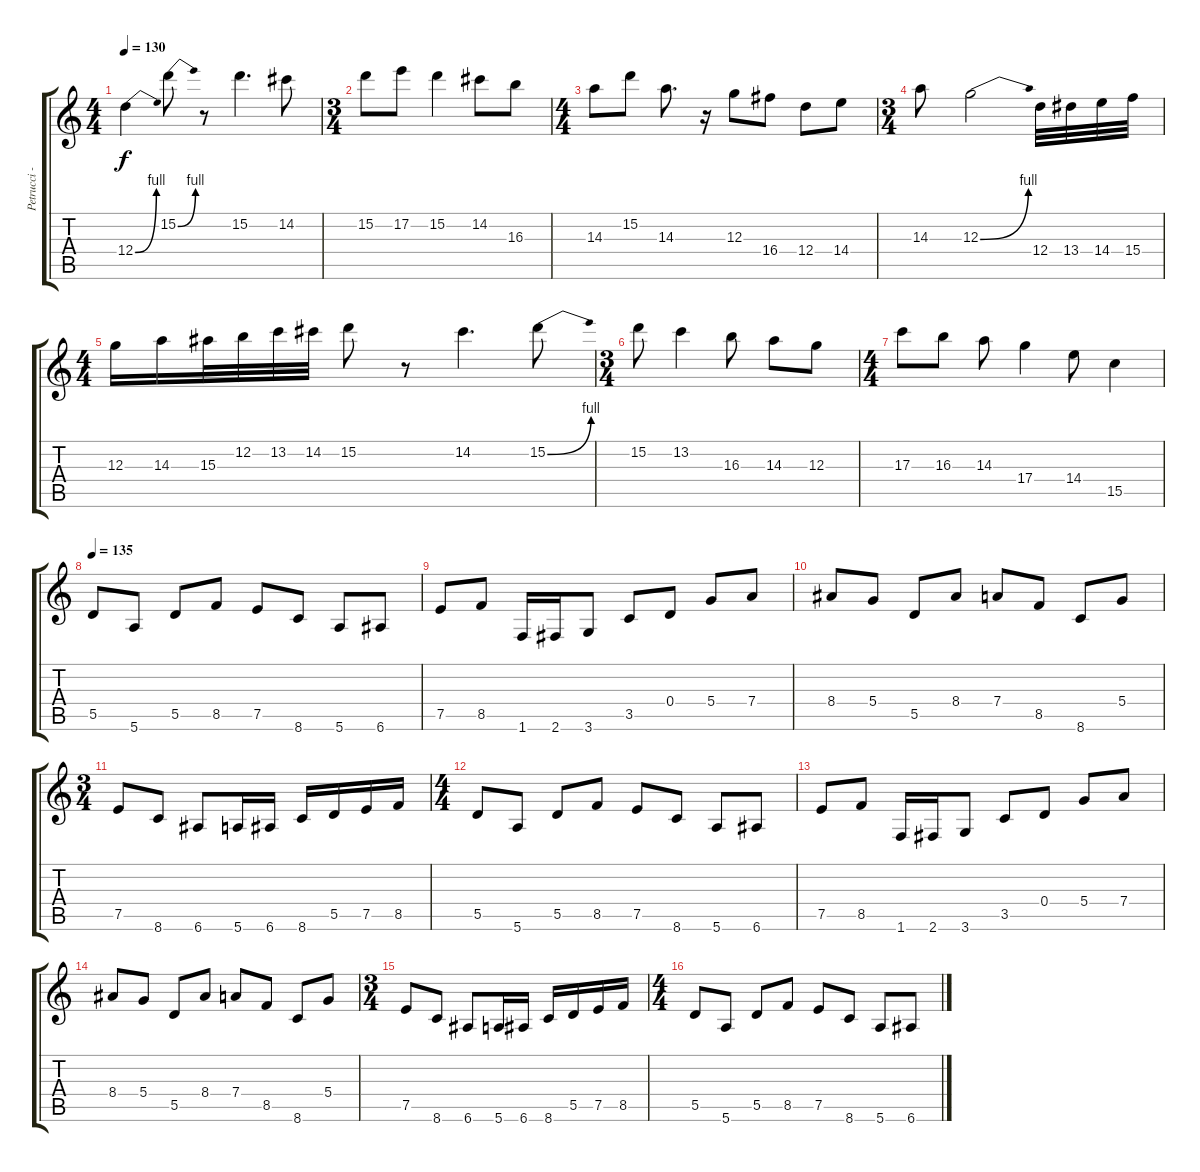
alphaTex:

\track ("Petrucci - Overdriven Guitar" "Petrucci -") {instrument distortionguitar}
\staff {score tabs}
\tuning (E4 B3 G3 D3 A2 E2) {hide}
\ts (4 4)
\tempo 130
\clef g2
\ks c
12.4{be (bend 0 0 60 4)}.4{dy f} 15.2{be (bend 0 0 60 4)}.8 r.8 15.2.4{d} 14.2.8 |
\ts (3 4)
15.2.8 17.2.8 15.2.4 14.2.8 16.3.8 |
\ts (4 4)
14.3.8 15.2.8 14.3.8{d} r.16 12.3.8 16.4.8 12.4.8 14.4.8 |
\ts (3 4)
14.3.8 12.3{be (bend 0 0 60 4)}.2 12.4.32 13.4.32 14.4.32 15.4.32 |
\ts (4 4)
12.3.16 14.3.16 15.3.32 12.2.32 13.2.32 14.2.32 15.2.8 r.8 14.2.4{d} 15.2{be (bend 0 0 60 4)}.8 |
\ts (3 4)
15.2.8 13.2.4 16.3.8 14.3.8 12.3.8 |
\ts (4 4)
17.3.8 16.3.8 14.3.8 17.4.4 14.4.8 15.5.4 |
\tempo 135
5.5.8 5.6.8 5.5.8 8.5.8 7.5.8 8.6.8 5.6.8 6.6.8 |
7.5.8 8.5.8 1.6.16 2.6.16 3.6.8 3.5.8 0.4.8 5.4.8 7.4.8 |
8.4.8 5.4.8 5.5.8 8.4.8 7.4.8 8.5.8 8.6.8 5.4.8 |
\ts (3 4)
7.5.8 8.6.8 6.6.8 5.6.16 6.6.16 8.6.16 5.5.16 7.5.16 8.5.16 |
\ts (4 4)
5.5.8 5.6.8 5.5.8 8.5.8 7.5.8 8.6.8 5.6.8 6.6.8 |
7.5.8 8.5.8 1.6.16 2.6.16 3.6.8 3.5.8 0.4.8 5.4.8 7.4.8 |
8.4.8 5.4.8 5.5.8 8.4.8 7.4.8 8.5.8 8.6.8 5.4.8 |
\ts (3 4)
7.5.8 8.6.8 6.6.8 5.6.16 6.6.16 8.6.16 5.5.16 7.5.16 8.5.16 |
\ts (4 4)
5.5.8 5.6.8 5.5.8 8.5.8 7.5.8 8.6.8 5.6.8 6.6.8
